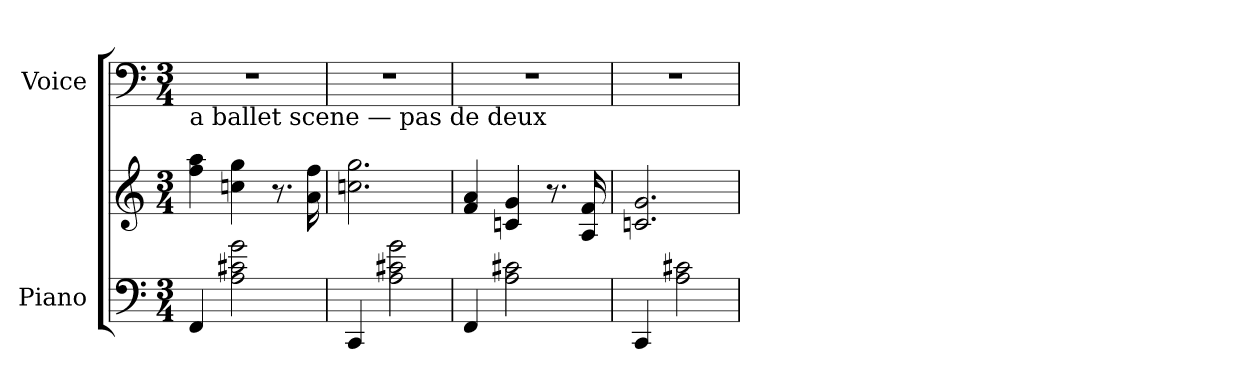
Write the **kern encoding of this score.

**kern	**kern	**kern
*part2	*part2	*part1
*staff3	*staff2	*staff1
*I"Piano	*	*I"Voice
*I'Pno.	*	*I'Voice
!!LO:PB:g=z
*clefF4	*clefG2	*clefF4
*k[]	*k[]	*k[]
*M3/4	*M3/4	*M3/4
=1	=1	=1
!	!	!LO:TX:b:t=a ballet scene — pas de deux
!	!	!LO:N:vis=1
4FFi/	4ffi\ 4aai	2.r
2Ai\ 2c#Xi 2gi	4ccni\ 4ggi	.
.	8.r	.
.	16ai\ 16ffi	.
=2	=2	=2
!	!	!LO:N:vis=1
4CCi/	2.ccni\ 2.ggi	2.r
2Ai\ 2c#Xi 2gi	.	.
=3	=3	=3
!	!	!LO:N:vis=1
4FFi/	4fi/ 4ai	2.r
2Ai\ 2c#Xi	4cni/ 4gi	.
.	8.r	.
.	16Ai/ 16fi	.
=4	=4	=4
!	!	!LO:N:vis=1
4CCi/	2.cni/ 2.gi	2.r
2Ai\ 2c#Xi	.	.
=	=	=
*-	*-	*-
